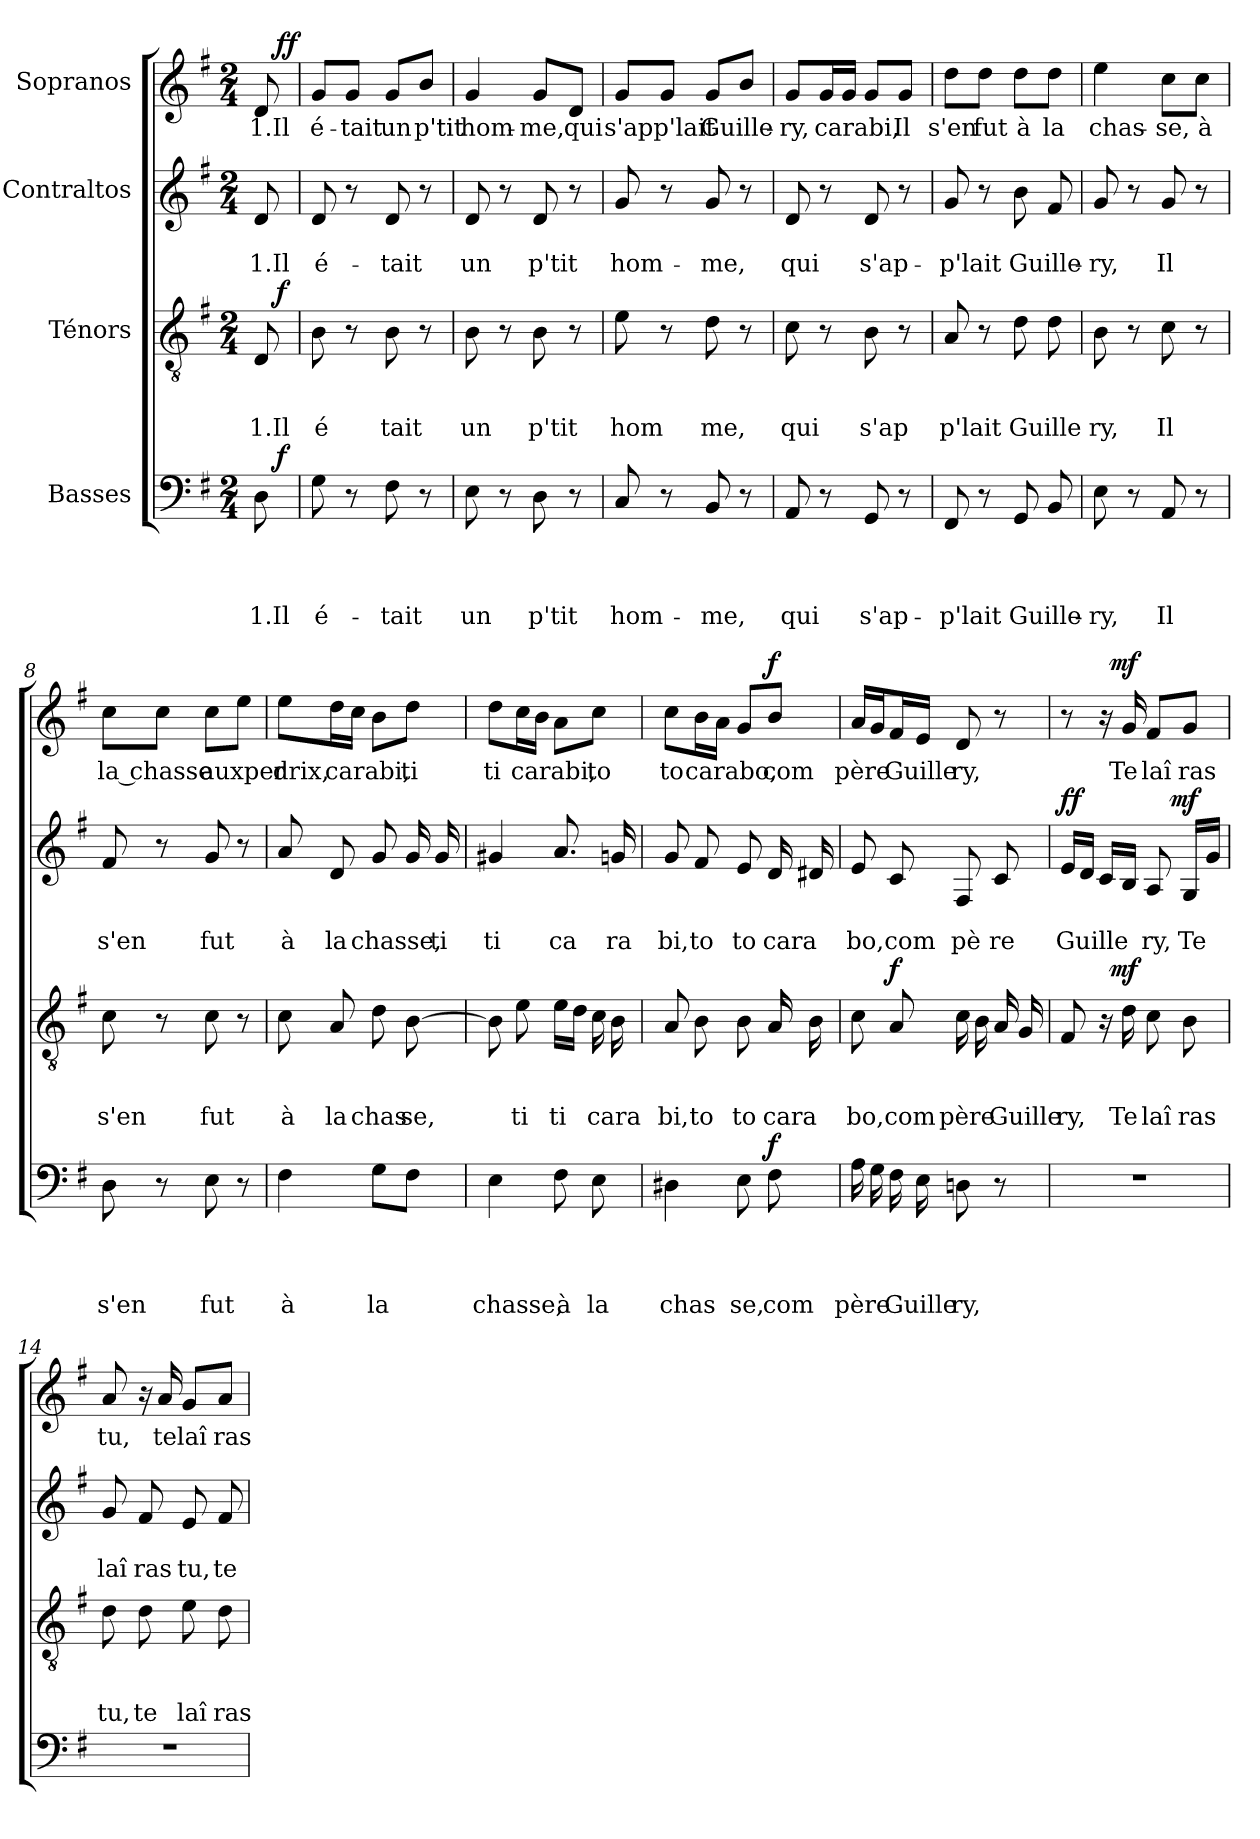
**kern	**text	**text	**text	**text	**dynam	**kern	**text	**text	**text	**dynam	**kern	**text	**text	**dynam	**kern	**text	**dynam
*part4	*part4	*part4	*part4	*part4	*part4	*part3	*part3	*part3	*part3	*part3	*part2	*part2	*part2	*part2	*part1	*part1	*part1
*staff4	*staff4	*staff4	*staff4	*staff4	*staff4	*staff3	*staff3	*staff3	*staff3	*staff3	*staff2	*staff2	*staff2	*staff2	*staff1	*staff1	*staff1
*I"Basses	*	*	*	*	*	*I"Ténors	*	*	*	*	*I"Contraltos	*	*	*	*I"Sopranos	*	*
*clefF4	*	*	*	*	*	*clefGv2	*	*	*	*	*clefG2	*	*	*	*clefG2	*	*
*k[f#]	*	*	*	*	*	*k[f#]	*	*	*	*	*k[f#]	*	*	*	*k[f#]	*	*
*G:	*	*	*	*	*	*G:	*	*	*	*	*G:	*	*	*	*G:	*	*
*M2/4	*	*	*	*	*	*M2/4	*	*	*	*	*M2/4	*	*	*	*M2/4	*	*
=1	=1	=1	=1	=1	=1	=1	=1	=1	=1	=1	=1	=1	=1	=1	=1	=1	=1
!	!	!	!	!LO:LY:b:rj	!	!	!	!	!LO:LY:b:rj	!	!	!	!LO:LY:b:rj	!	!	!LO:LY:b:rj	!
*^	*	*	*	*	*	*^	*	*	*	*	*	*	*	*	*^	*	*
8D\	16ryy	.	.	.	1.Il	.	8D/	16ryy	.	.	1.Il	.	8d/	.	1.Il	.	8d/	16ryy	1.Il	.
!	!	!	!	!	!	!LO:DY:a	!	!	!	!	!	!LO:DY:a	!	!	!	!	!	!	!	!LO:DY:a
!	!	!	!	!	!	!	!	!	!	!	!	!	!	!	!	!	!	!	!	!LO:DY:n=1:b
.	16ryy	.	.	.	.	f	.	16ryy	.	.	.	f	.	.	.	.	.	16ryy	.	f f
=2	=2	=2	=2	=2	=2	=2	=2	=2	=2	=2	=2	=2	=2	=2	=2	=2	=2	=2	=2	=2
!	!	!	!	!	!LO:LY:b	!	!	!	!	!	!LO:LY:b	!	!	!	!LO:LY:b	!	!	!	!LO:LY:b	!
*v	*v	*	*	*	*	*	*	*	*	*	*	*	*	*	*	*	*v	*v	*	*
*	*	*	*	*	*	*v	*v	*	*	*	*	*	*	*	*	*	*	*
8G\	.	.	.	é-	.	8B\	.	.	é	.	8d/	.	é-	.	8g/L	é-	.
!	!	!	!	!	!	!	!	!	!	!	!	!	!	!	!	!LO:LY:b	!
8r	.	.	.	.	.	8r	.	.	.	.	8r	.	.	.	8g/J	-tait	.
!	!	!	!	!LO:LY:b	!	!	!	!	!LO:LY:b	!	!	!	!LO:LY:b	!	!	!LO:LY:b	!
8F#\	.	.	.	-tait	.	8B\	.	.	tait	.	8d/	.	-tait	.	8g/L	un	.
!	!	!	!	!	!	!	!	!	!	!	!	!	!	!	!	!LO:LY:b	!
8r	.	.	.	.	.	8r	.	.	.	.	8r	.	.	.	8b/J	p'tit	.
=3	=3	=3	=3	=3	=3	=3	=3	=3	=3	=3	=3	=3	=3	=3	=3	=3	=3
!	!	!	!	!LO:LY:b	!	!	!	!	!LO:LY:b	!	!	!	!LO:LY:b	!	!	!LO:LY:b	!
8E\	.	.	.	un	.	8B\	.	.	un	.	8d/	.	un	.	4g/	hom-	.
8r	.	.	.	.	.	8r	.	.	.	.	8r	.	.	.	.	.	.
!	!	!	!	!LO:LY:b	!	!	!	!	!LO:LY:b	!	!	!	!LO:LY:b	!	!	!LO:LY:b	!
8D\	.	.	.	p'tit	.	8B\	.	.	p'tit	.	8d/	.	p'tit	.	8g/L	-me,	.
!	!	!	!	!	!	!	!	!	!	!	!	!	!	!	!	!LO:LY:b	!
8r	.	.	.	.	.	8r	.	.	.	.	8r	.	.	.	8d/J	qui	.
=4	=4	=4	=4	=4	=4	=4	=4	=4	=4	=4	=4	=4	=4	=4	=4	=4	=4
!	!	!	!	!LO:LY:b	!	!	!	!	!LO:LY:b	!	!	!	!LO:LY:b	!	!	!LO:LY:b	!
8C/	.	.	.	hom-	.	8e\	.	.	hom	.	8g/	.	hom-	.	8g/L	s'app'lait	.
8r	.	.	.	.	.	8r	.	.	.	.	8r	.	.	.	8g/J	.	.
!	!	!	!	!LO:LY:b	!	!	!	!	!LO:LY:b	!	!	!	!LO:LY:b	!	!	!LO:LY:b	!
8BB/	.	.	.	-me,	.	8d\	.	.	me,	.	8g/	.	-me,	.	8g/L	Guille-	.
8r	.	.	.	.	.	8r	.	.	.	.	8r	.	.	.	8b/J	.	.
=5	=5	=5	=5	=5	=5	=5	=5	=5	=5	=5	=5	=5	=5	=5	=5	=5	=5
!	!	!	!	!LO:LY:b	!	!	!	!	!LO:LY:b	!	!	!	!LO:LY:b	!	!	!LO:LY:b	!
8AA/	.	.	.	qui	.	8c\	.	.	qui	.	8d/	.	qui	.	8g/L	-ry,	.
!	!	!	!	!	!	!	!	!	!	!	!	!	!	!	!	!LO:LY:b	!
8r	.	.	.	.	.	8r	.	.	.	.	8r	.	.	.	16g/L	carabi,	.
.	.	.	.	.	.	.	.	.	.	.	.	.	.	.	16g/JJ	.	.
!	!	!	!	!LO:LY:b	!	!	!	!	!LO:LY:b	!	!	!	!LO:LY:b	!	!	!	!
8GG/	.	.	.	s'ap-	.	8B\	.	.	s'ap	.	8d/	.	s'ap-	.	8g/L	.	.
!	!	!	!	!	!	!	!	!	!	!	!	!	!	!	!	!LO:LY:b	!
8r	.	.	.	.	.	8r	.	.	.	.	8r	.	.	.	8g/J	Il	.
=6	=6	=6	=6	=6	=6	=6	=6	=6	=6	=6	=6	=6	=6	=6	=6	=6	=6
!	!	!	!	!LO:LY:b	!	!	!	!	!LO:LY:b	!	!	!	!LO:LY:b	!	!	!LO:LY:b	!
8FF#/	.	.	.	-p'lait	.	8A/	.	.	p'lait	.	8g/	.	-p'lait	.	8dd\L	s'en	.
!	!	!	!	!	!	!	!	!	!	!	!	!	!	!	!	!LO:LY:b	!
8r	.	.	.	.	.	8r	.	.	.	.	8r	.	.	.	8dd\J	fut	.
!	!	!	!	!LO:LY:b	!	!	!	!	!LO:LY:b	!	!	!	!LO:LY:b	!	!	!LO:LY:b	!
8GG/	.	.	.	Guille-	.	8d\	.	.	Guille	.	8b\	.	Guille-	.	8dd\L	à	.
!	!	!	!	!	!	!	!	!	!	!	!	!	!	!	!	!LO:LY:b	!
8BB/	.	.	.	.	.	8d\	.	.	.	.	8f#/	.	.	.	8dd\J	la	.
=7	=7	=7	=7	=7	=7	=7	=7	=7	=7	=7	=7	=7	=7	=7	=7	=7	=7
!	!	!	!	!LO:LY:b	!	!	!	!	!LO:LY:b	!	!	!	!LO:LY:b	!	!	!LO:LY:b	!
8E\	.	.	.	-ry,	.	8B\	.	.	ry,	.	8g/	.	-ry,	.	4ee\	chas-	.
8r	.	.	.	.	.	8r	.	.	.	.	8r	.	.	.	.	.	.
!	!	!	!	!LO:LY:b	!	!	!	!	!LO:LY:b	!	!	!	!LO:LY:b	!	!	!LO:LY:b	!
8AA/	.	.	.	Il	.	8c\	.	.	Il	.	8g/	.	Il	.	8cc\L	-se,	.
!	!	!	!	!	!	!	!	!	!	!	!	!	!	!	!	!LO:LY:b	!
8r	.	.	.	.	.	8r	.	.	.	.	8r	.	.	.	8cc\J	à	.
!!LO:LB:g=z
=8	=8	=8	=8	=8	=8	=8	=8	=8	=8	=8	=8	=8	=8	=8	=8	=8	=8
!	!	!	!	!LO:LY:b	!	!	!	!	!LO:LY:b	!	!	!	!LO:LY:b	!	!	!LO:LY:b	!
8D\	.	.	.	s'en	.	8c\	.	.	s'en	.	8f#/	.	s'en	.	8cc\L	la chasse	.
8r	.	.	.	.	.	8r	.	.	.	.	8r	.	.	.	8cc\J	.	.
!	!	!	!	!LO:LY:b	!	!	!	!	!LO:LY:b	!	!	!	!LO:LY:b	!	!	!LO:LY:b	!
8E\	.	.	.	fut	.	8c\	.	.	fut	.	8g/	.	fut	.	8cc\L	auxper	.
8r	.	.	.	.	.	8r	.	.	.	.	8r	.	.	.	8ee\J	.	.
=9	=9	=9	=9	=9	=9	=9	=9	=9	=9	=9	=9	=9	=9	=9	=9	=9	=9
!	!	!	!	!LO:LY:b	!	!	!	!	!LO:LY:b	!	!	!	!LO:LY:b	!	!	!LO:LY:b	!
4F#\	.	.	.	à	.	8c\	.	.	à	.	8a/	.	à	.	8ee\L	drix,	.
!	!	!	!	!	!	!	!	!	!LO:LY:b	!	!	!	!LO:LY:b	!	!	!LO:LY:b	!
.	.	.	.	.	.	8A/	.	.	la	.	8d/	.	la	.	16dd\L	carabi,	.
.	.	.	.	.	.	.	.	.	.	.	.	.	.	.	16cc\JJ	.	.
!	!	!	!	!LO:LY:b	!	!	!	!	!LO:LY:b	!	!	!	!LO:LY:b	!	!	!	!
8G\L	.	.	.	la	.	8d\	.	.	chas	.	8g/	.	chasse,	.	8b\L	.	.
!	!	!	!	!	!	!	!	!	!LO:LY:b	!	!	!	!	!	!	!LO:LY:b	!
8F#\J	.	.	.	.	.	[>8B\	.	.	se,	.	16g/	.	.	.	8dd\J	ti	.
!	!	!	!	!	!	!	!	!	!	!	!	!	!LO:LY:b	!	!	!	!
.	.	.	.	.	.	.	.	.	.	.	16g/	.	ti	.	.	.	.
=10	=10	=10	=10	=10	=10	=10	=10	=10	=10	=10	=10	=10	=10	=10	=10	=10	=10
!	!	!	!	!LO:LY:b	!	!	!	!	!	!	!	!	!LO:LY:b	!	!	!LO:LY:b	!
4E\	.	.	.	chasse,	.	8B\]	.	.	.	.	4g#X/	.	ti	.	8dd\L	ti	.
!	!	!	!	!	!	!	!	!	!LO:LY:b	!	!	!	!	!	!	!LO:LY:b	!
.	.	.	.	.	.	8e\	.	.	ti	.	.	.	.	.	16cc\L	carabi,	.
.	.	.	.	.	.	.	.	.	.	.	.	.	.	.	16b\JJ	.	.
!	!	!	!	!LO:LY:b	!	!	!	!	!LO:LY:b	!	!	!	!LO:LY:b	!	!	!	!
8F#\	.	.	.	à	.	16e\LL	.	.	ti	.	8.a/	.	ca	.	8a\L	.	.
.	.	.	.	.	.	16d\JJ	.	.	.	.	.	.	.	.	.	.	.
!	!	!	!	!LO:LY:b	!	!	!	!	!LO:LY:b	!	!	!	!	!	!	!LO:LY:b	!
8E\	.	.	.	la	.	16c\	.	.	cara	.	.	.	.	.	8cc\J	to	.
!	!	!	!	!	!	!	!	!	!	!	!	!	!LO:LY:b	!	!	!	!
.	.	.	.	.	.	16B\	.	.	.	.	16gn/	.	ra	.	.	.	.
=11	=11	=11	=11	=11	=11	=11	=11	=11	=11	=11	=11	=11	=11	=11	=11	=11	=11
!	!	!	!	!LO:LY:b	!	!	!	!	!LO:LY:b	!	!	!	!LO:LY:b	!	!	!LO:LY:b	!
4D#X\	.	.	.	chas	.	8A/	.	.	bi,	.	8g/	.	bi,	.	8cc\L	to	.
!	!	!	!	!	!	!	!	!	!LO:LY:b	!	!	!	!LO:LY:b	!	!	!LO:LY:b	!
.	.	.	.	.	.	8B\	.	.	to	.	8f#/	.	to	.	16b\L	carabo,	.
.	.	.	.	.	.	.	.	.	.	.	.	.	.	.	16a\JJ	.	.
!	!	!	!	!LO:LY:b	!	!	!	!	!LO:LY:b	!	!	!	!LO:LY:b	!	!	!	!
8E\	.	.	.	se,	.	8B\	.	.	to	.	8e/	.	to	.	8g/L	.	.
!	!	!	!	!LO:LY:b	!LO:DY:a	!	!	!	!LO:LY:b	!	!	!	!LO:LY:b	!	!	!LO:LY:b	!LO:DY:a
8F#\	.	.	.	com	f	16A/	.	.	cara	.	16d/	.	cara	.	8b/J	com	f
.	.	.	.	.	.	16B\	.	.	.	.	16d#X/	.	.	.	.	.	.
=12	=12	=12	=12	=12	=12	=12	=12	=12	=12	=12	=12	=12	=12	=12	=12	=12	=12
!	!	!	!	!LO:LY:b	!	!	!	!	!LO:LY:b	!	!	!	!LO:LY:b	!	!	!LO:LY:b	!
16A\	.	.	.	père	.	8c\	.	.	bo,	.	8e/	.	bo,	.	16a/LL	père	.
16G\	.	.	.	.	.	.	.	.	.	.	.	.	.	.	16g/J	.	.
!	!	!	!	!LO:LY:b	!	!	!	!	!LO:LY:b	!LO:DY:a	!	!	!LO:LY:b	!	!	!LO:LY:b	!
16F#\	.	.	.	Guille	.	8A/	.	.	com	f	8c/	.	com	.	16f#/L	Guille	.
16E\	.	.	.	.	.	.	.	.	.	.	.	.	.	.	16e/JJ	.	.
!	!	!	!	!LO:LY:b	!	!	!	!	!LO:LY:b	!	!	!	!LO:LY:b	!	!	!LO:LY:b	!
8Dn\	.	.	.	ry,	.	16c\	.	.	père	.	8F#/	.	pè	.	8d/	ry,	.
.	.	.	.	.	.	16B\	.	.	.	.	.	.	.	.	.	.	.
!	!	!	!	!	!	!	!	!	!LO:LY:b	!	!	!	!LO:LY:b	!	!	!	!
8r	.	.	.	.	.	16A/	.	.	Guille	.	8c/	.	re	.	8r	.	.
.	.	.	.	.	.	16G/	.	.	.	.	.	.	.	.	.	.	.
!!LO:PB:g=z
=13	=13	=13	=13	=13	=13	=13	=13	=13	=13	=13	=13	=13	=13	=13	=13	=13	=13
!LO:N:vis=1	!	!	!	!	!	!	!	!	!LO:LY:b	!	!	!	!LO:LY:b	!LO:DY:a	!	!	!
*	*	*	*	*	*	*^	*	*	*	*	*^	*	*	*	*^	*	*
2r	.	.	.	.	.	8F#/	8ryy	.	.	ry,	.	16e/LL	4ryy	.	Guille	ff	8r	8ryy	.	.
.	.	.	.	.	.	.	.	.	.	.	.	16d/JJ	.	.	.	.	.	.	.	.
.	.	.	.	.	.	16rA	32ryy	.	.	.	.	16c/LL	.	.	.	.	16ra	32ryy	.	.
!	!	!	!	!	!	!	!	!	!	!	!LO:DY:a	!	!	!	!	!	!	!	!	!LO:DY:a
.	.	.	.	.	.	.	4ryy	.	.	.	mf	.	.	.	.	.	.	4ryy	.	mf
!	!	!	!	!	!	!	!	!	!	!LO:LY:b	!	!	!	!	!	!	!	!	!LO:LY:b	!
.	.	.	.	.	.	16d\	.	.	.	Te	.	16B/JJ	.	.	.	.	16g/	.	Te	.
!	!	!	!	!	!	!	!	!	!	!LO:LY:b	!	!	!	!	!LO:LY:b	!	!	!	!LO:LY:b	!
.	.	.	.	.	.	8c\	.	.	.	laî	.	8A/	16.ryy	.	ry,	.	8f#/L	.	laî	.
!	!	!	!	!	!	!	!	!	!	!	!	!	!	!	!	!LO:DY:a	!	!	!	!
.	.	.	.	.	.	.	.	.	.	.	.	.	8ryy	.	.	mf	.	.	.	.
!	!	!	!	!	!	!	!	!	!	!LO:LY:b	!	!	!	!	!LO:LY:b	!	!	!	!LO:LY:b	!
.	.	.	.	.	.	8B\	.	.	.	ras	.	16G/LL	.	.	Te	.	8g/J	.	ras	.
.	.	.	.	.	.	.	16.ryy	.	.	.	.	.	.	.	.	.	.	16.ryy	.	.
.	.	.	.	.	.	.	.	.	.	.	.	16g/JJ	.	.	.	.	.	.	.	.
.	.	.	.	.	.	.	.	.	.	.	.	.	32ryy	.	.	.	.	.	.	.
=14	=14	=14	=14	=14	=14	=14	=14	=14	=14	=14	=14	=14	=14	=14	=14	=14	=14	=14	=14	=14
!LO:N:vis=1	!	!	!	!	!	!	!	!	!	!LO:LY:b	!	!	!	!	!LO:LY:b	!	!	!	!LO:LY:b	!
*	*	*	*	*	*	*v	*v	*	*	*	*	*	*	*	*	*	*v	*v	*	*
*	*	*	*	*	*	*	*	*	*	*	*v	*v	*	*	*	*	*	*
2r	.	.	.	.	.	8d\	.	.	tu,	.	8g/	.	laî	.	8a/	tu,	.
!	!	!	!	!	!	!	!	!	!LO:LY:b	!	!	!	!LO:LY:b	!	!	!	!
.	.	.	.	.	.	8d\	.	.	te	.	8f#/	.	ras	.	16ra	.	.
!	!	!	!	!	!	!	!	!	!	!	!	!	!	!	!	!LO:LY:b	!
.	.	.	.	.	.	.	.	.	.	.	.	.	.	.	16a/	te	.
!	!	!	!	!	!	!	!	!	!LO:LY:b	!	!	!	!LO:LY:b	!	!	!LO:LY:b	!
.	.	.	.	.	.	8e\	.	.	laî	.	8e/	.	tu,	.	8g/L	laî	.
!	!	!	!	!	!	!	!	!	!LO:LY:b	!	!	!	!LO:LY:b	!	!	!LO:LY:b	!
.	.	.	.	.	.	8d\	.	.	ras	.	8f#/	.	te	.	8a/J	ras	.
=	=	=	=	=	=	=	=	=	=	=	=	=	=	=	=	=	=
*-	*-	*-	*-	*-	*-	*-	*-	*-	*-	*-	*-	*-	*-	*-	*-	*-	*-
